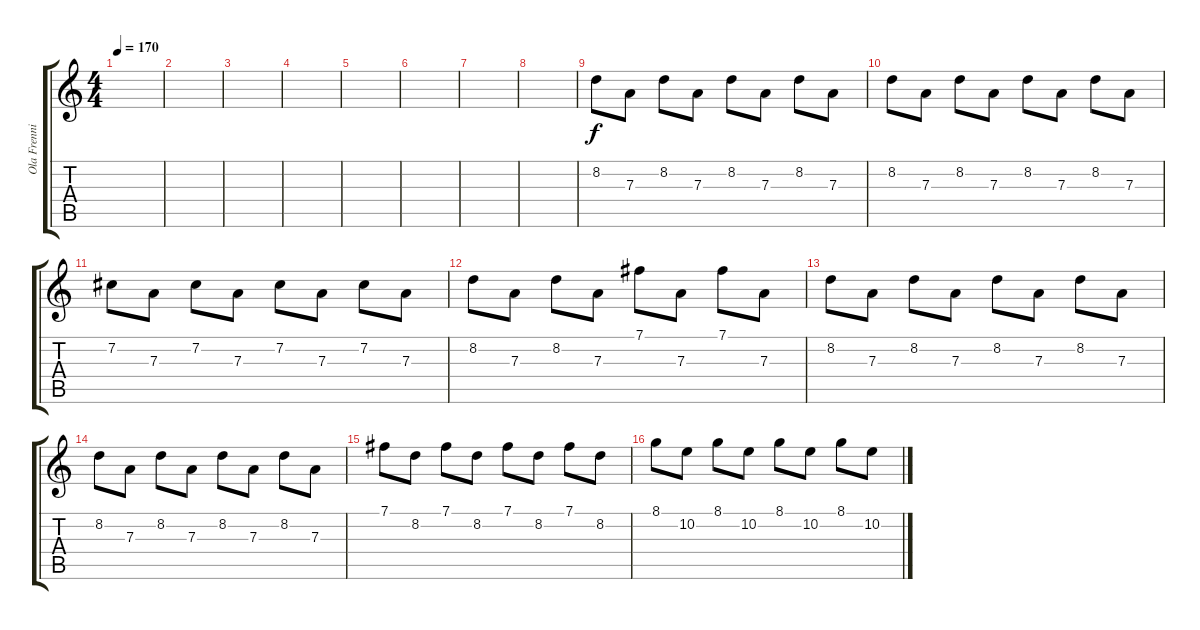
\track ("Ola Frenning" "Ola Frenni") {instrument distortionguitar}
\staff {score tabs}
\tuning (B3 Gb3 D3 A2 E2 B1) {hide}
\ts (4 4)
\tempo 170
\clef g2
\ks c
|
|
|
|
|
|
|
|
8.2.8 7.3.8 8.2.8 7.3.8 8.2.8 7.3.8 8.2.8 7.3.8 |
8.2.8 7.3.8 8.2.8 7.3.8 8.2.8 7.3.8 8.2.8 7.3.8 |
7.2.8 7.3.8 7.2.8 7.3.8 7.2.8 7.3.8 7.2.8 7.3.8 |
8.2.8 7.3.8 8.2.8 7.3.8 7.1.8 7.3.8 7.1.8 7.3.8 |
8.2.8 7.3.8 8.2.8 7.3.8 8.2.8 7.3.8 8.2.8 7.3.8 |
8.2.8 7.3.8 8.2.8 7.3.8 8.2.8 7.3.8 8.2.8 7.3.8 |
7.1.8 8.2.8 7.1.8 8.2.8 7.1.8 8.2.8 7.1.8 8.2.8 |
8.1.8 10.2.8 8.1.8 10.2.8 8.1.8 10.2.8 8.1.8 10.2.8
